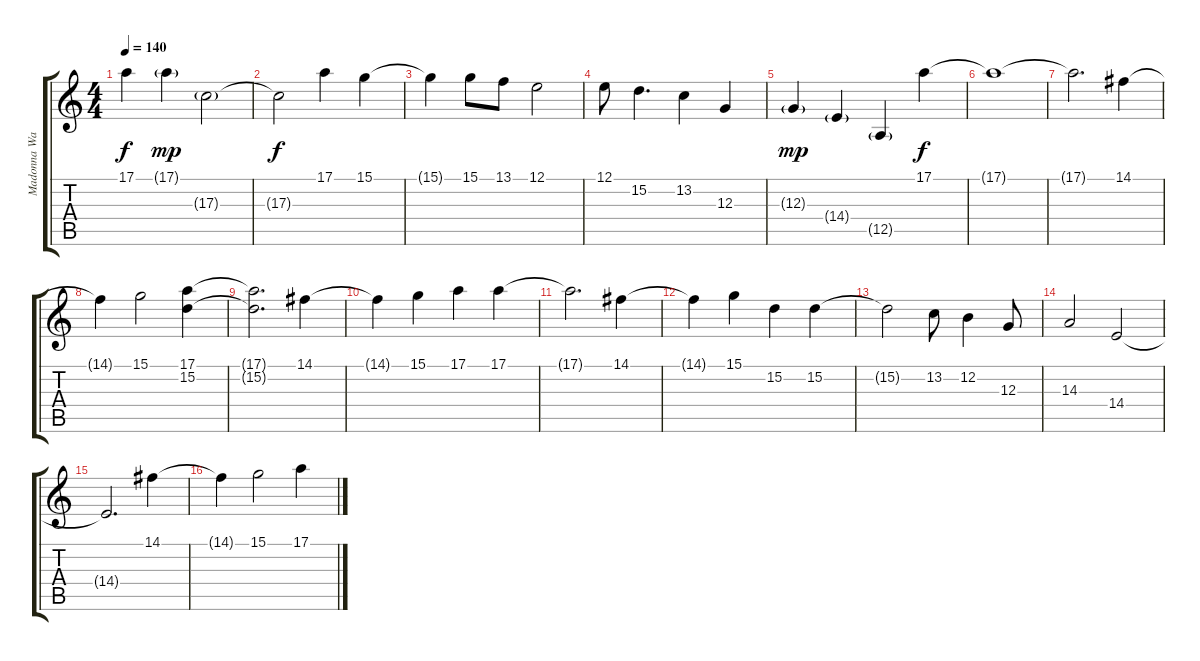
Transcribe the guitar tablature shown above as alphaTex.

\track ("Madonna Wayne Gacy" "Madonna Wa") {instrument electricpiano1}
\staff {score tabs}
\tuning (E4 B3 G3 D3 A2 E2) {hide}
\ts (4 4)
\tempo 140
\clef g2
\ks c
17.1{t}.4{dy f} 17.1{g}.4{dy mp} 17.3{g}.2 |
17.3{t}.2{dy f} 17.1.4 15.1.4 |
15.1{t}.4 15.1.8 13.1.8 12.1.2 |
12.1.8 15.2.4{d} 13.2.4 12.3.4 |
12.3{g}.4{dy mp} 14.4{g}.4 12.5{g}.4 17.1.4{dy f} |
17.1{t}.1 |
17.1{t}.2{d} 14.1.4{volume 6} |
14.1{t}.4 15.1.2 (17.1 15.2).4 |
(17.1{t} 15.2{t}).2{d} 14.1.4 |
14.1{t}.4 15.1.4 17.1.4 17.1.4 |
17.1{t}.2{d} 14.1.4 |
14.1{t}.4 15.1.4 15.2.4 15.2.4 |
15.2{t}.2 13.2.8 12.2.4 12.3.8 |
14.3.2 14.4.2 |
14.4{t}.2{d} 14.1.4 |
14.1{t}.4 15.1.2 17.1.4
